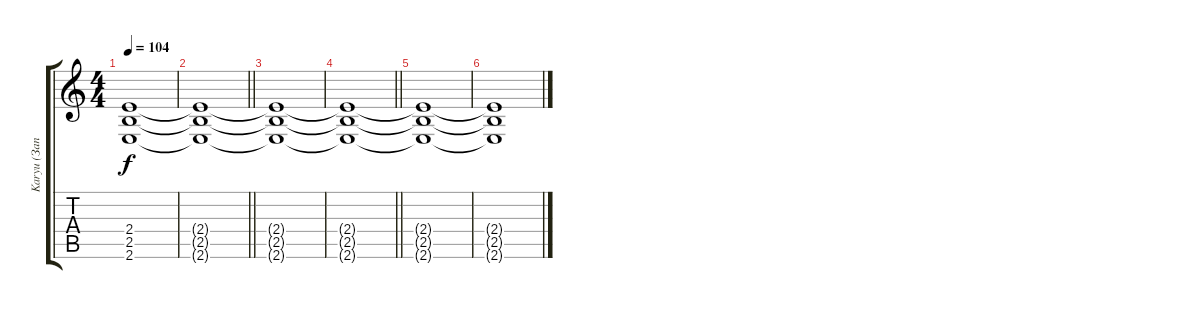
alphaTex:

\track ("Karyu (Заполнение)" "Karyu (Зап") {instrument distortionguitar}
\staff {score tabs}
\tuning (E4 B3 G3 D3 A2 D2) {hide}
\ts (4 4)
\tempo 104
\clef g2
\ks aminor
(2.4{t} 2.5{t} 2.6{t}).1{dy f} |
\barLineRight lightlight
\ks c
(2.4{t} 2.5{t} 2.6{t}).1 |
\ks aminor
(2.4{t} 2.5{t} 2.6{t}).1 |
\barLineRight lightlight
\ks c
(2.4{t} 2.5{t} 2.6{t}).1 |
\ks aminor
(2.4{t} 2.5{t} 2.6{t}).1 |
(2.4{t} 2.5{t} 2.6{t}).1{volume 0}
